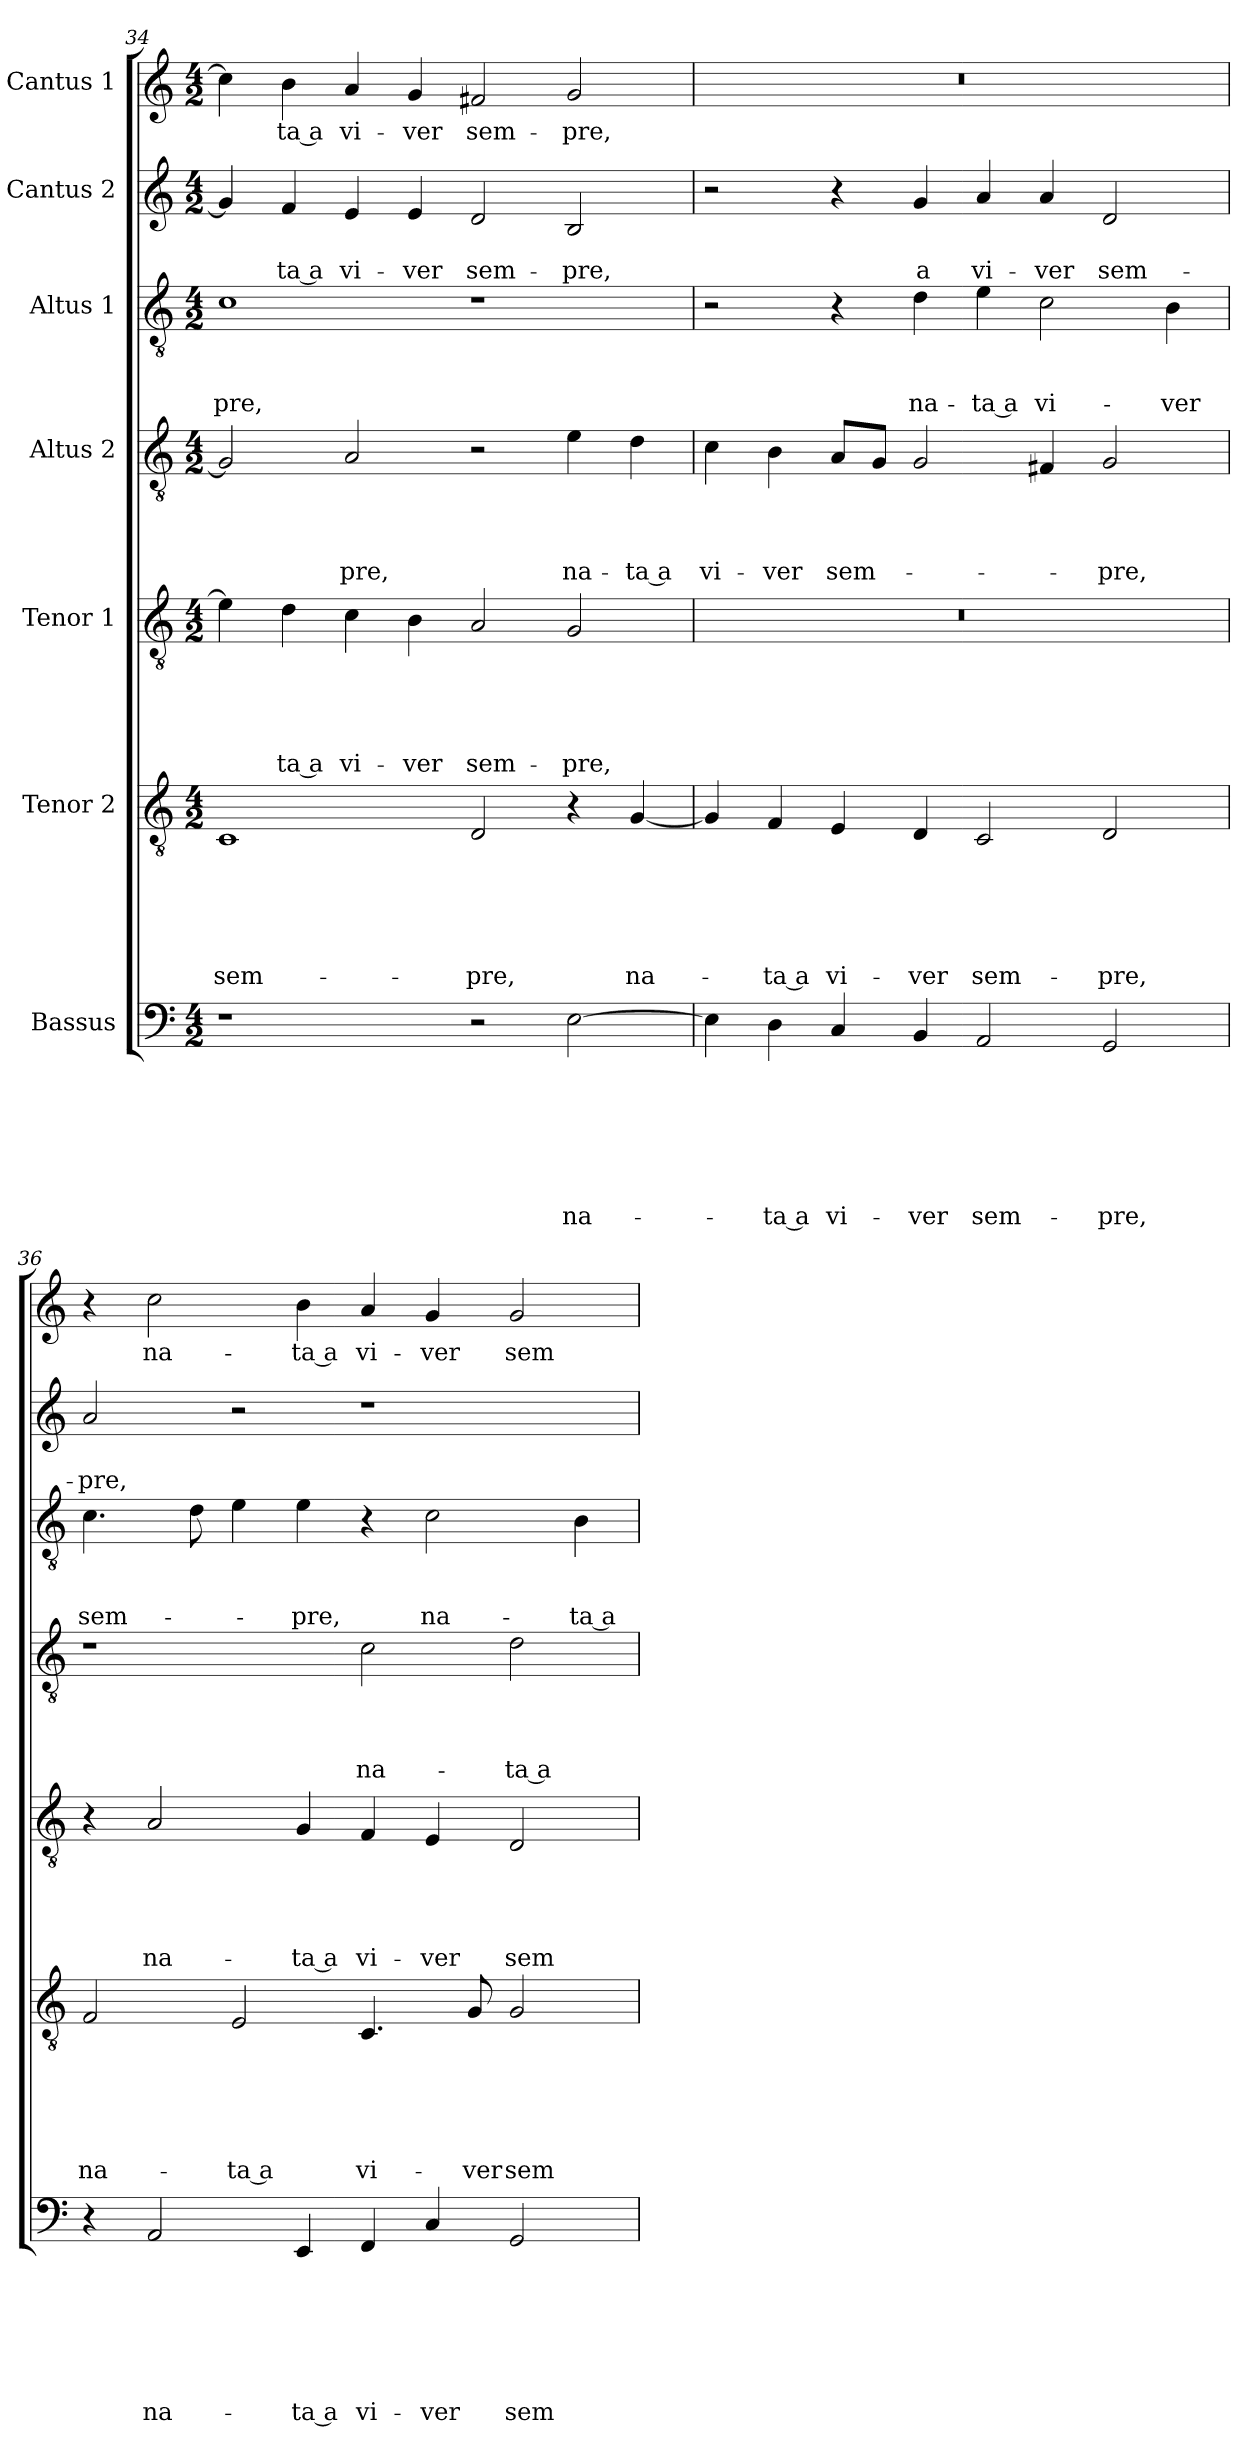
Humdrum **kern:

**kern	**text	**text	**text	**text	**text	**text	**text	**kern	**text	**text	**text	**text	**text	**text	**kern	**text	**text	**text	**text	**text	**kern	**text	**text	**text	**text	**kern	**text	**text	**text	**kern	**text	**text	**kern	**text
*part7	*part7	*part7	*part7	*part7	*part7	*part7	*part7	*part6	*part6	*part6	*part6	*part6	*part6	*part6	*part5	*part5	*part5	*part5	*part5	*part5	*part4	*part4	*part4	*part4	*part4	*part3	*part3	*part3	*part3	*part2	*part2	*part2	*part1	*part1
*staff7	*staff7	*staff7	*staff7	*staff7	*staff7	*staff7	*staff7	*staff6	*staff6	*staff6	*staff6	*staff6	*staff6	*staff6	*staff5	*staff5	*staff5	*staff5	*staff5	*staff5	*staff4	*staff4	*staff4	*staff4	*staff4	*staff3	*staff3	*staff3	*staff3	*staff2	*staff2	*staff2	*staff1	*staff1
*I"Bassus	*	*	*	*	*	*	*	*I"Tenor 2	*	*	*	*	*	*	*I"Tenor 1	*	*	*	*	*	*I"Altus 2	*	*	*	*	*I"Altus 1	*	*	*	*I"Cantus 2	*	*	*I"Cantus 1	*
*clefF4	*	*	*	*	*	*	*	*clefGv2	*	*	*	*	*	*	*clefGv2	*	*	*	*	*	*clefGv2	*	*	*	*	*clefGv2	*	*	*	*clefG2	*	*	*clefG2	*
*k[]	*	*	*	*	*	*	*	*k[]	*	*	*	*	*	*	*k[]	*	*	*	*	*	*k[]	*	*	*	*	*k[]	*	*	*	*k[]	*	*	*k[]	*
*a:	*	*	*	*	*	*	*	*a:	*	*	*	*	*	*	*a:	*	*	*	*	*	*a:	*	*	*	*	*a:	*	*	*	*a:	*	*	*a:	*
*M4/2	*	*	*	*	*	*	*	*M4/2	*	*	*	*	*	*	*M4/2	*	*	*	*	*	*M4/2	*	*	*	*	*M4/2	*	*	*	*M4/2	*	*	*M4/2	*
=34	=34	=34	=34	=34	=34	=34	=34	=34	=34	=34	=34	=34	=34	=34	=34	=34	=34	=34	=34	=34	=34	=34	=34	=34	=34	=34	=34	=34	=34	=34	=34	=34	=34	=34
!	!	!	!	!	!	!	!	!	!	!	!	!	!	!LO:LY:b	!	!	!	!	!	!	!	!	!	!	!	!	!	!	!LO:LY:b	!	!	!	!	!
1r	.	.	.	.	.	.	.	1C	.	.	.	.	.	sem-	4e\]	.	.	.	.	.	2G/]	.	.	.	.	1c	.	.	-pre,	4g/]	.	.	4cc\]	.
!	!	!	!	!	!	!	!	!	!	!	!	!	!	!	!	!	!	!	!	!LO:LY:b	!	!	!	!	!	!	!	!	!	!	!	!LO:LY:b	!	!LO:LY:b
.	.	.	.	.	.	.	.	.	.	.	.	.	.	.	4d\	.	.	.	.	-ta a	.	.	.	.	.	.	.	.	.	4f/	.	-ta a	4b\	-ta a
!	!	!	!	!	!	!	!	!	!	!	!	!	!	!	!	!	!	!	!	!LO:LY:b	!	!	!	!	!LO:LY:b	!	!	!	!	!	!	!LO:LY:b	!	!LO:LY:b
.	.	.	.	.	.	.	.	.	.	.	.	.	.	.	4c\	.	.	.	.	vi-	2A/	.	.	.	-pre,	.	.	.	.	4e/	.	vi-	4a/	vi-
!	!	!	!	!	!	!	!	!	!	!	!	!	!	!	!	!	!	!	!	!LO:LY:b	!	!	!	!	!	!	!	!	!	!	!	!LO:LY:b	!	!LO:LY:b
.	.	.	.	.	.	.	.	.	.	.	.	.	.	.	4B\	.	.	.	.	-ver	.	.	.	.	.	.	.	.	.	4e/	.	-ver	4g/	-ver
!	!	!	!	!	!	!	!	!	!	!	!	!	!	!LO:LY:b	!	!	!	!	!	!LO:LY:b	!	!	!	!	!	!	!	!	!	!	!	!LO:LY:b	!	!LO:LY:b
2r	.	.	.	.	.	.	.	2D/	.	.	.	.	.	-pre,	2A/	.	.	.	.	sem-	2r	.	.	.	.	1r	.	.	.	2d/	.	sem-	2f#X/	sem-
!	!	!	!	!	!	!	!LO:LY:b	!	!	!	!	!	!	!	!	!	!	!	!	!LO:LY:b	!	!	!	!	!LO:LY:b	!	!	!	!	!	!	!LO:LY:b	!	!LO:LY:b
[2E\	.	.	.	.	.	.	na-	4r	.	.	.	.	.	.	2G/	.	.	.	.	-pre,	4e\	.	.	.	na-	.	.	.	.	2B/	.	-pre,	2g/	-pre,
!	!	!	!	!	!	!	!	!	!	!	!	!	!	!LO:LY:b	!	!	!	!	!	!	!	!	!	!	!LO:LY:b	!	!	!	!	!	!	!	!	!
.	.	.	.	.	.	.	.	[4G/	.	.	.	.	.	na-	.	.	.	.	.	.	4d\	.	.	.	-ta a	.	.	.	.	.	.	.	.	.
!!LO:LB:g=z
=35	=35	=35	=35	=35	=35	=35	=35	=35	=35	=35	=35	=35	=35	=35	=35	=35	=35	=35	=35	=35	=35	=35	=35	=35	=35	=35	=35	=35	=35	=35	=35	=35	=35	=35
!	!	!	!	!	!	!	!	!	!	!	!	!	!	!	!	!	!	!	!	!	!	!	!	!	!LO:LY:b	!	!	!	!	!	!	!	!	!
4E\]	.	.	.	.	.	.	.	4G/]	.	.	.	.	.	.	0r	.	.	.	.	.	4c\	.	.	.	vi-	2r	.	.	.	2r	.	.	0r	.
!	!	!	!	!	!	!	!LO:LY:b	!	!	!	!	!	!	!LO:LY:b	!	!	!	!	!	!	!	!	!	!	!LO:LY:b	!	!	!	!	!	!	!	!	!
4D\	.	.	.	.	.	.	-ta a	4F/	.	.	.	.	.	-ta a	.	.	.	.	.	.	4B\	.	.	.	-ver	.	.	.	.	.	.	.	.	.
!	!	!	!	!	!	!	!LO:LY:b	!	!	!	!	!	!	!LO:LY:b	!	!	!	!	!	!	!	!	!	!	!LO:LY:b	!	!	!	!	!	!	!	!	!
4C/	.	.	.	.	.	.	vi-	4E/	.	.	.	.	.	vi-	.	.	.	.	.	.	8A/L	.	.	.	sem-	4r	.	.	.	4r	.	.	.	.
.	.	.	.	.	.	.	.	.	.	.	.	.	.	.	.	.	.	.	.	.	8G/J	.	.	.	.	.	.	.	.	.	.	.	.	.
!	!	!	!	!	!	!	!LO:LY:b	!	!	!	!	!	!	!LO:LY:b	!	!	!	!	!	!	!	!	!	!	!	!	!	!	!LO:LY:b	!	!	!LO:LY:b	!	!
4BB/	.	.	.	.	.	.	-ver	4D/	.	.	.	.	.	-ver	.	.	.	.	.	.	2G/	.	.	.	.	4d\	.	.	na-	4g/	.	a	.	.
!	!	!	!	!	!	!	!LO:LY:b	!	!	!	!	!	!	!LO:LY:b	!	!	!	!	!	!	!	!	!	!	!	!	!	!	!LO:LY:b	!	!	!LO:LY:b	!	!
2AA/	.	.	.	.	.	.	sem-	2C/	.	.	.	.	.	sem-	.	.	.	.	.	.	.	.	.	.	.	4e\	.	.	-ta a	4a/	.	vi-	.	.
!	!	!	!	!	!	!	!	!	!	!	!	!	!	!	!	!	!	!	!	!	!	!	!	!	!	!	!	!	!LO:LY:b	!	!	!LO:LY:b	!	!
.	.	.	.	.	.	.	.	.	.	.	.	.	.	.	.	.	.	.	.	.	4F#X/	.	.	.	.	2c\	.	.	vi-	4a/	.	-ver	.	.
!	!	!	!	!	!	!	!LO:LY:b	!	!	!	!	!	!	!LO:LY:b	!	!	!	!	!	!	!	!	!	!	!LO:LY:b	!	!	!	!	!	!	!LO:LY:b	!	!
2GG/	.	.	.	.	.	.	-pre,	2D/	.	.	.	.	.	-pre,	.	.	.	.	.	.	2G/	.	.	.	-pre,	.	.	.	.	2d/	.	sem-	.	.
!	!	!	!	!	!	!	!	!	!	!	!	!	!	!	!	!	!	!	!	!	!	!	!	!	!	!	!	!	!LO:LY:b	!	!	!	!	!
.	.	.	.	.	.	.	.	.	.	.	.	.	.	.	.	.	.	.	.	.	.	.	.	.	.	4B\	.	.	-ver	.	.	.	.	.
=36	=36	=36	=36	=36	=36	=36	=36	=36	=36	=36	=36	=36	=36	=36	=36	=36	=36	=36	=36	=36	=36	=36	=36	=36	=36	=36	=36	=36	=36	=36	=36	=36	=36	=36
!	!	!	!	!	!	!	!	!	!	!	!	!	!	!LO:LY:b	!	!	!	!	!	!	!	!	!	!	!	!	!	!	!LO:LY:b	!	!	!LO:LY:b	!	!
4r	.	.	.	.	.	.	.	2F/	.	.	.	.	.	na-	4r	.	.	.	.	.	1r	.	.	.	.	4.c\	.	.	sem-	2a/	.	-pre,	4r	.
!	!	!	!	!	!	!	!LO:LY:b	!	!	!	!	!	!	!	!	!	!	!	!	!LO:LY:b	!	!	!	!	!	!	!	!	!	!	!	!	!	!LO:LY:b
2AA/	.	.	.	.	.	.	na-	.	.	.	.	.	.	.	2A/	.	.	.	.	na-	.	.	.	.	.	.	.	.	.	.	.	.	2cc\	na-
.	.	.	.	.	.	.	.	.	.	.	.	.	.	.	.	.	.	.	.	.	.	.	.	.	.	8d\	.	.	.	.	.	.	.	.
!	!	!	!	!	!	!	!	!	!	!	!	!	!	!LO:LY:b	!	!	!	!	!	!	!	!	!	!	!	!	!	!	!	!	!	!	!	!
.	.	.	.	.	.	.	.	2E/	.	.	.	.	.	-ta a	.	.	.	.	.	.	.	.	.	.	.	4e\	.	.	.	2r	.	.	.	.
!	!	!	!	!	!	!	!LO:LY:b	!	!	!	!	!	!	!	!	!	!	!	!	!LO:LY:b	!	!	!	!	!	!	!	!	!LO:LY:b	!	!	!	!	!LO:LY:b
4EE/	.	.	.	.	.	.	-ta a	.	.	.	.	.	.	.	4G/	.	.	.	.	-ta a	.	.	.	.	.	4e\	.	.	-pre,	.	.	.	4b\	-ta a
!	!	!	!	!	!	!	!LO:LY:b	!	!	!	!	!	!	!LO:LY:b	!	!	!	!	!	!LO:LY:b	!	!	!	!	!LO:LY:b	!	!	!	!	!	!	!	!	!LO:LY:b
4FF/	.	.	.	.	.	.	vi-	4.C/	.	.	.	.	.	vi-	4F/	.	.	.	.	vi-	2c\	.	.	.	na-	4r	.	.	.	1r	.	.	4a/	vi-
!	!	!	!	!	!	!	!LO:LY:b	!	!	!	!	!	!	!	!	!	!	!	!	!LO:LY:b	!	!	!	!	!	!	!	!	!LO:LY:b	!	!	!	!	!LO:LY:b
4C/	.	.	.	.	.	.	-ver	.	.	.	.	.	.	.	4E/	.	.	.	.	-ver	.	.	.	.	.	2c\	.	.	na-	.	.	.	4g/	-ver
!	!	!	!	!	!	!	!	!	!	!	!	!	!	!LO:LY:b	!	!	!	!	!	!	!	!	!	!	!	!	!	!	!	!	!	!	!	!
.	.	.	.	.	.	.	.	8G/	.	.	.	.	.	-ver	.	.	.	.	.	.	.	.	.	.	.	.	.	.	.	.	.	.	.	.
!	!	!	!	!	!	!	!LO:LY:b	!	!	!	!	!	!	!LO:LY:b	!	!	!	!	!	!LO:LY:b	!	!	!	!	!LO:LY:b	!	!	!	!	!	!	!	!	!LO:LY:b
2GG/	.	.	.	.	.	.	sem-	2G/	.	.	.	.	.	sem-	2D/	.	.	.	.	sem-	2d\	.	.	.	-ta a	.	.	.	.	.	.	.	2g/	sem-
!	!	!	!	!	!	!	!	!	!	!	!	!	!	!	!	!	!	!	!	!	!	!	!	!	!	!	!	!	!LO:LY:b	!	!	!	!	!
.	.	.	.	.	.	.	.	.	.	.	.	.	.	.	.	.	.	.	.	.	.	.	.	.	.	4B\	.	.	-ta a	.	.	.	.	.
=	=	=	=	=	=	=	=	=	=	=	=	=	=	=	=	=	=	=	=	=	=	=	=	=	=	=	=	=	=	=	=	=	=	=
*-	*-	*-	*-	*-	*-	*-	*-	*-	*-	*-	*-	*-	*-	*-	*-	*-	*-	*-	*-	*-	*-	*-	*-	*-	*-	*-	*-	*-	*-	*-	*-	*-	*-	*-
